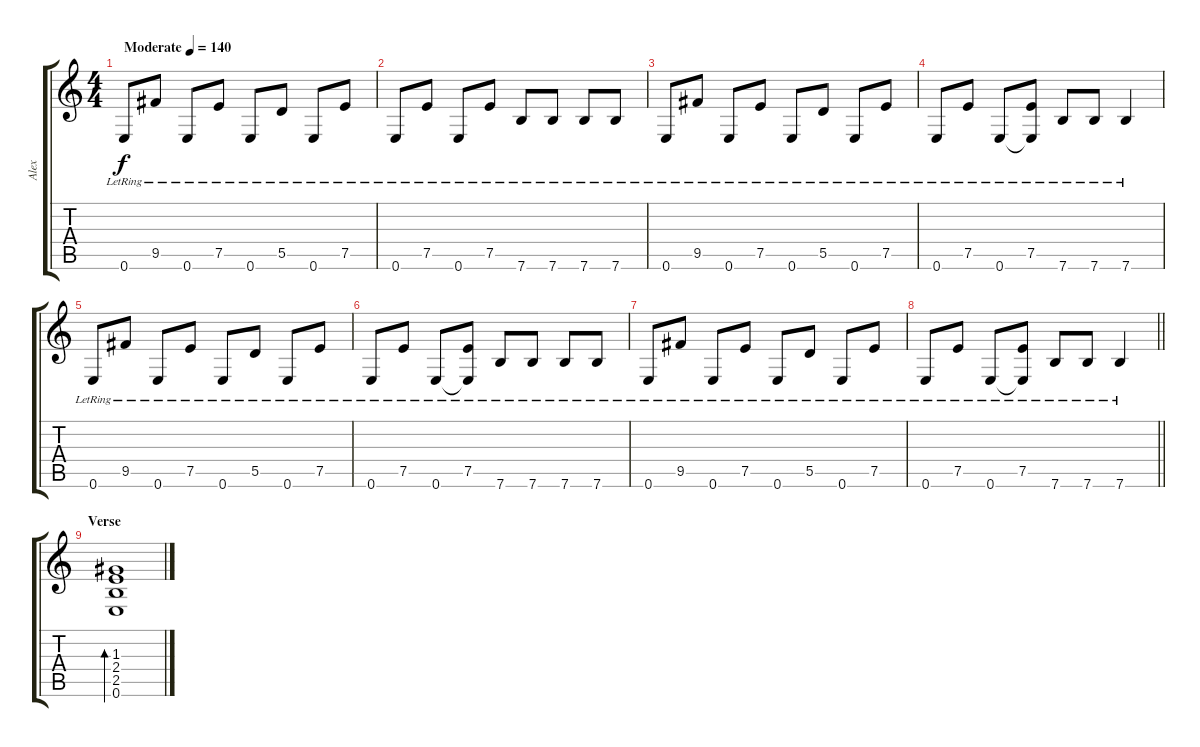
\track ("Alex" "Alex") {instrument electricguitarclean}
\staff {score tabs}
\tuning (E4 B3 G3 D3 A2 E2) {hide}
\ts (4 4)
\tempo (140 "Moderate")
\clef g2
\ks c
0.6{lr}.8{dy f instrument electricguitarclean} 9.5{lr}.8 0.6{lr}.8 7.5{lr}.8 0.6{lr}.8 5.5{lr}.8 0.6{lr}.8 7.5{lr}.8 |
0.6{lr}.8 7.5{lr}.8 0.6{lr}.8 7.5{lr}.8 7.6{lr}.8 7.6{lr}.8 7.6{lr}.8 7.6{lr}.8 |
0.6{lr}.8 9.5{lr}.8 0.6{lr}.8 7.5{lr}.8 0.6{lr}.8 5.5{lr}.8 0.6{lr}.8 7.5{lr}.8 |
0.6{lr}.8 7.5{lr}.8 0.6{lr}.8 (7.5{lr} 0.6{t}).8 7.6{lr}.8 7.6{lr}.8 7.6{lr}.4 |
0.6{lr}.8 9.5{lr}.8 0.6{lr}.8 7.5{lr}.8 0.6{lr}.8 5.5{lr}.8 0.6{lr}.8 7.5{lr}.8 |
0.6{lr}.8 7.5{lr}.8 0.6{lr}.8 (7.5{lr} 0.6{t}).8 7.6{lr}.8 7.6{lr}.8 7.6{lr}.8 7.6{lr}.8 |
0.6{lr}.8 9.5{lr}.8 0.6{lr}.8 7.5{lr}.8 0.6{lr}.8 5.5{lr}.8 0.6{lr}.8 7.5{lr}.8 |
\barLineRight lightlight
0.6{lr}.8 7.5{lr}.8 0.6{lr}.8 (7.5{lr} 0.6{t}).8 7.6{lr}.8 7.6{lr}.8 7.6{lr}.4 |
\section ("" "Verse")
(1.3 2.4 2.5 0.6).1{bd 480}
